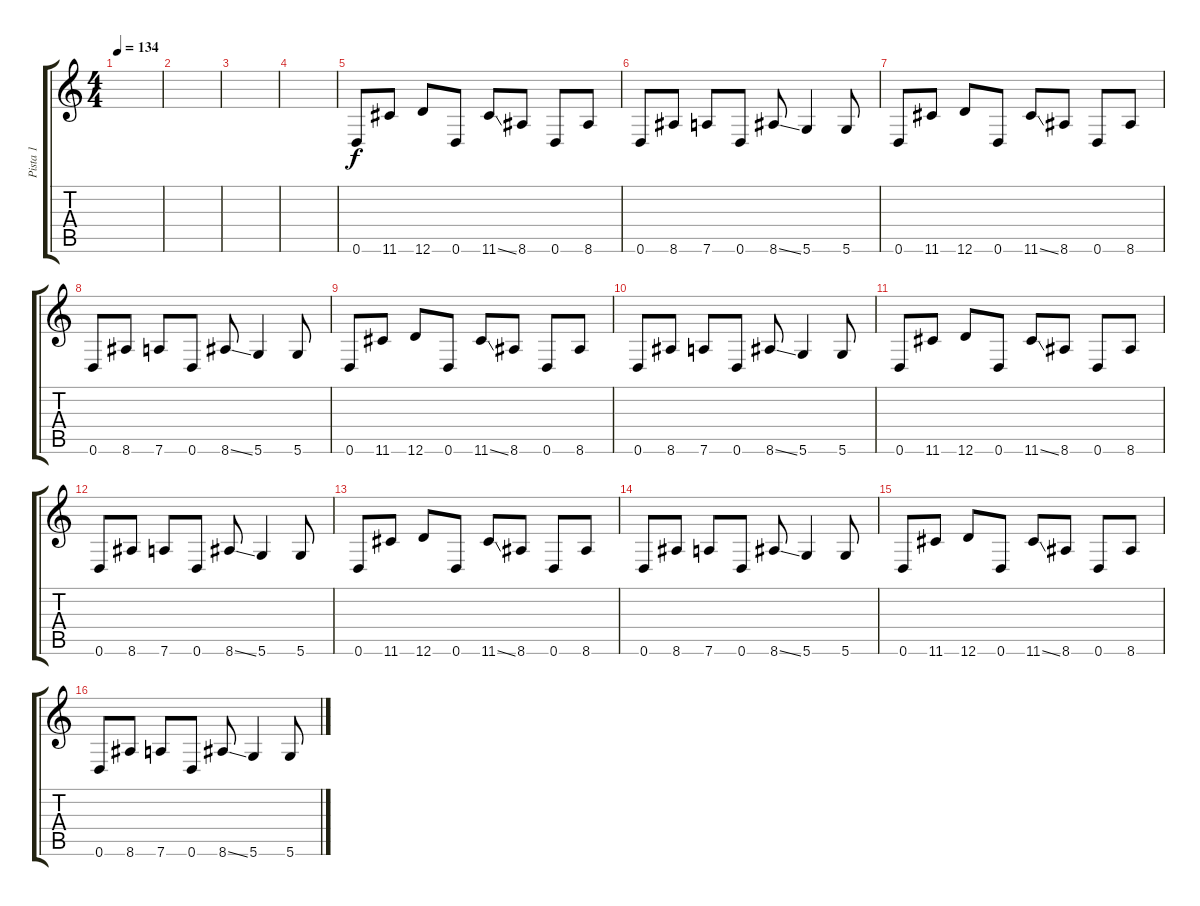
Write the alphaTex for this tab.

\track ("Pista 1" "Pista 1") {instrument distortionguitar}
\staff {score tabs}
\tuning (E4 B3 G3 D3 A2 D2) {hide}
\ts (4 4)
\tempo 134
\clef g2
\ks c
|
|
|
|
0.6.8 11.6.8 12.6.8 0.6.8 11.6{ss}.8 8.6.8 0.6.8 8.6.8 |
0.6.8 8.6.8 7.6.8 0.6.8 8.6{ss}.8 5.6.4 5.6.8 |
0.6.8 11.6.8 12.6.8 0.6.8 11.6{ss}.8 8.6.8 0.6.8 8.6.8 |
0.6.8 8.6.8 7.6.8 0.6.8 8.6{ss}.8 5.6.4 5.6.8 |
0.6.8 11.6.8 12.6.8 0.6.8 11.6{ss}.8 8.6.8 0.6.8 8.6.8 |
0.6.8 8.6.8 7.6.8 0.6.8 8.6{ss}.8 5.6.4 5.6.8 |
0.6.8 11.6.8 12.6.8 0.6.8 11.6{ss}.8 8.6.8 0.6.8 8.6.8 |
0.6.8 8.6.8 7.6.8 0.6.8 8.6{ss}.8 5.6.4 5.6.8 |
0.6.8 11.6.8 12.6.8 0.6.8 11.6{ss}.8 8.6.8 0.6.8 8.6.8 |
0.6.8 8.6.8 7.6.8 0.6.8 8.6{ss}.8 5.6.4 5.6.8 |
0.6.8 11.6.8 12.6.8 0.6.8 11.6{ss}.8 8.6.8 0.6.8 8.6.8 |
0.6.8 8.6.8 7.6.8 0.6.8 8.6{ss}.8 5.6.4 5.6.8
